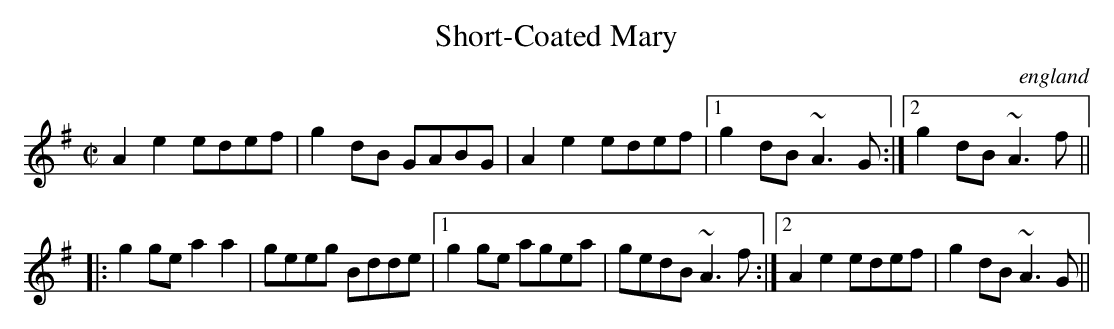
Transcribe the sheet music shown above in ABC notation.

X:1
T:Short-Coated Mary
O:england
M:C|
K:Ador
A2e2 edef|g2dB GABG|A2e2 edef|1 g2dB ~A3G:|2 g2dB ~A3f||
|:g2ge a2a2|geeg Bdde|1 g2ge agea|gedB ~A3f:|2 A2e2 edef|g2dB ~A3G||
